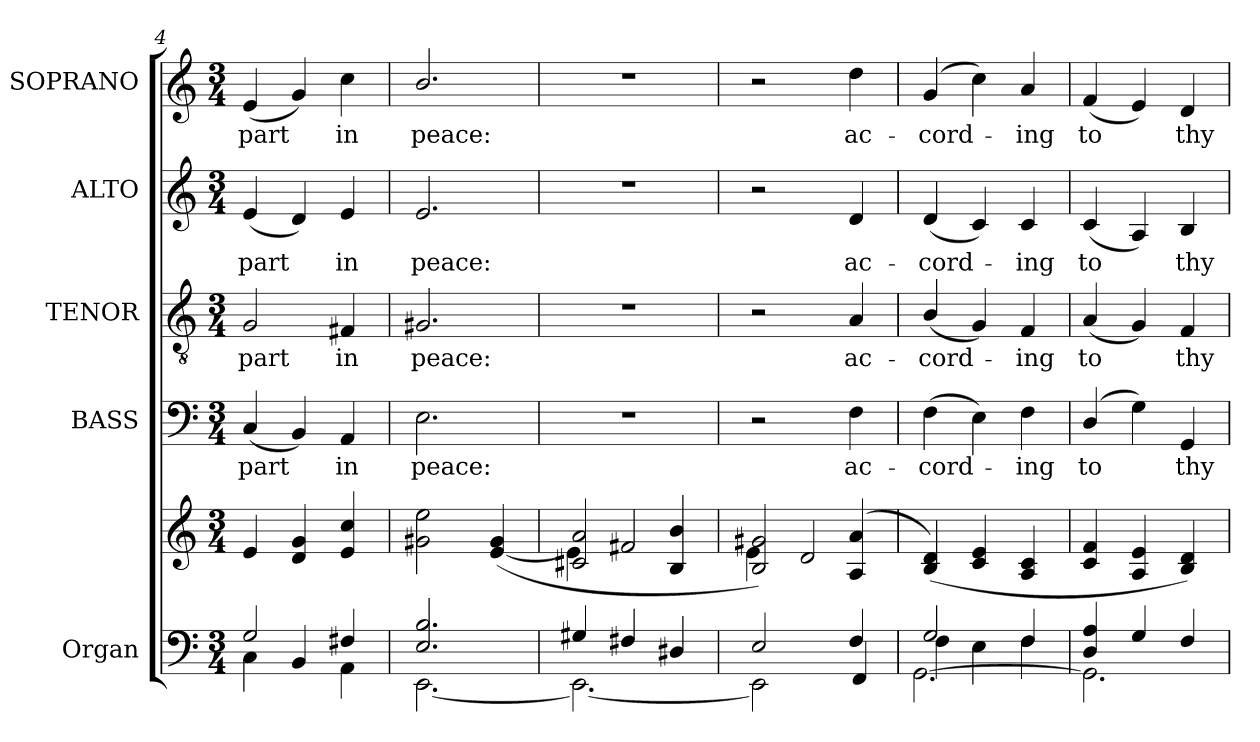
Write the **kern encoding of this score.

**kern	**kern	**kern	**text	**kern	**text	**kern	**text	**kern	**text
*part5	*part5	*part4	*part4	*part3	*part3	*part2	*part2	*part1	*part1
*staff6	*staff5	*staff4	*staff4	*staff3	*staff3	*staff2	*staff2	*staff1	*staff1
*I"Organ	*	*I"BASS	*	*I"TENOR	*	*I"ALTO	*	*I"SOPRANO	*
*I'Org.	*	*I'B.	*	*I'T.	*	*I'A.	*	*I'S.	*
*clefF4	*clefG2	*clefF4	*	*clefGv2	*	*clefG2	*	*clefG2	*
*	*	*	*	*ITrd7c12	*	*	*	*	*
*k[]	*k[]	*k[]	*	*k[]	*	*k[]	*	*k[]	*
*C:	*C:	*C:	*	*C:	*	*C:	*	*C:	*
*M3/4	*M3/4	*M3/4	*	*M3/4	*	*M3/4	*	*M3/4	*
=4	=4	=4	=4	=4	=4	=4	=4	=4	=4
*^	*	*	*	*	*	*	*	*	*
!	!	!	!	!LO:LY:b:color=#000000	!	!	!	!	!	!
!	!	!	!	!	!	!LO:LY:b:color=#000000	!	!	!	!
!	!	!	!	!	!	!	!	!LO:LY:b:color=#000000	!	!
!	!	!	!	!	!	!	!	!	!	!LO:LY:b:color=#000000
2Gi/	4Ci\	4ei/	(4Ci/	-part	2GGi/	-part	(4ei/	-part	(4ei/	-part
.	4BBi/	4di/ 4gi	4BBi/)	.	.	.	4di/)	.	4gi/)	.
!	!	!	!	!LO:LY:b:color=#000000	!	!	!	!	!	!
!	!	!	!	!	!	!LO:LY:b:color=#000000	!	!	!	!
!	!	!	!	!	!	!	!	!LO:LY:b:color=#000000	!	!
!	!	!	!	!	!	!	!	!	!	!LO:LY:b:color=#000000
4F#Xi/	4AAi\	4ei/ 4cci	4AAi/	in	4FF#Xi/	in	4ei/	in	4cci\	in
=5	=5	=5	=5	=5	=5	=5	=5	=5	=5	=5
!	!	!	!	!LO:LY:b:color=#000000	!	!	!	!	!	!
!	!	!	!	!	!	!LO:LY:b:color=#000000	!	!	!	!
!	!	!	!	!	!	!	!	!LO:LY:b:color=#000000	!	!
!	!	!	!	!	!	!	!	!	!	!LO:LY:b:color=#000000
2.Ei/ 2.Bi	[2.EEi\	2g#Xi\ 2eei	2.Ei\	peace:	2.GG#Xi/	peace:	2.ei/	peace:	2.bi/	peace:
.	.	([4ei/ 4g#i	.	.	.	.	.	.	.	.
=6	=6	=6	=6	=6	=6	=6	=6	=6	=6	=6
*	*	*^	*	*	*	*	*	*	*	*
!	!	!	!	!LO:N:vis=1	!	!LO:N:vis=1	!	!LO:N:vis=1	!	!LO:N:vis=1	!
4G#Xi/	2.EEi\_	2c#Xi/ 2ai	4ei\]	2.r	.	2.r	.	2.r	.	2.r	.
4F#Xi/	.	.	2f#Xi/	.	.	.	.	.	.	.	.
4D#Xi/	.	4Bi/ 4bi	.	.	.	.	.	.	.	.	.
!!LO:LB:g=z
=7	=7	=7	=7	=7	=7	=7	=7	=7	=7	=7	=7
*	*^	*	*	*	*	*	*	*	*	*	*
2Ei/	2EEi\]	2ryy	2Bi/ 2g#Xi)	4ei\	2r	.	2r	.	2r	.	2r	.
.	.	.	.	2di/	.	.	.	.	.	.	.	.
!	!	!	!	!	!	!LO:LY:b:color=#000000	!	!	!	!	!	!
!	!	!	!	!	!	!	!	!LO:LY:b:color=#000000	!	!	!	!
!	!	!	!	!	!	!	!	!	!	!LO:LY:b:color=#000000	!	!
!	!	!	!	!	!	!	!	!	!	!	!	!LO:LY:b:color=#000000
4Fi/	4ryy	4FFi/	(4Ai/ 4ai	.	4Fi\	ac-	4AAi/	ac-	4di/	ac-	4ddi\	ac-
*	*	*	*v	*v	*	*	*	*	*	*	*	*
=8	=8	=8	=8	=8	=8	=8	=8	=8	=8	=8	=8
!	!	!	!	!	!LO:LY:b:color=#000000	!	!	!	!	!	!
!	!	!	!	!	!	!	!LO:LY:b:color=#000000	!	!	!	!
!	!	!	!	!	!	!	!	!	!LO:LY:b:color=#000000	!	!
!	!	!	!	!	!	!	!	!	!	!	!LO:LY:b:color=#000000
2Gi/	4Fi\	[2.GGi\	(4Bi/ 4di)	(4Fi\	-cord-	(4BBi/	-cord-	(4di/	-cord-	(4gi/	-cord-
.	4Ei\	.	4ci/ 4ei	4Ei\)	.	4GGi/)	.	4ci/)	.	4cci\)	.
!	!	!	!	!	!LO:LY:b:color=#000000	!	!	!	!	!	!
!	!	!	!	!	!	!	!LO:LY:b:color=#000000	!	!	!	!
!	!	!	!	!	!	!	!	!	!LO:LY:b:color=#000000	!	!
!	!	!	!	!	!	!	!	!	!	!	!LO:LY:b:color=#000000
4Fi/	4Fi\	.	4Ai/ 4ci	4Fi\	-ing	4FFi/	-ing	4ci/	-ing	4ai/	-ing
*	*v	*v	*	*	*	*	*	*	*	*	*
=9	=9	=9	=9	=9	=9	=9	=9	=9	=9	=9
!	!	!	!	!LO:LY:b:color=#000000	!	!	!	!	!	!
!	!	!	!	!	!	!LO:LY:b:color=#000000	!	!	!	!
!	!	!	!	!	!	!	!	!LO:LY:b:color=#000000	!	!
!	!	!	!	!	!	!	!	!	!	!LO:LY:b:color=#000000
4Di/ 4Ai	2.GGi\]	4ci/ 4fi	(4Di/	to	(4AAi/	to	(4ci/	to	(4fi/	to
4Gi/	.	4Ai/ 4ei	4Gi\)	.	4GGi/)	.	4Ai/)	.	4ei/)	.
!	!	!	!	!LO:LY:b:color=#000000	!	!	!	!	!	!
!	!	!	!	!	!	!LO:LY:b:color=#000000	!	!	!	!
!	!	!	!	!	!	!	!	!LO:LY:b:color=#000000	!	!
!	!	!	!	!	!	!	!	!	!	!LO:LY:b:color=#000000
4Fi/	.	4Bi/ 4di)	4GGi/	thy	4FFi/	thy	4Bi/	thy	4di/	thy
*v	*v	*	*	*	*	*	*	*	*	*
=	=	=	=	=	=	=	=	=	=
*-	*-	*-	*-	*-	*-	*-	*-	*-	*-
